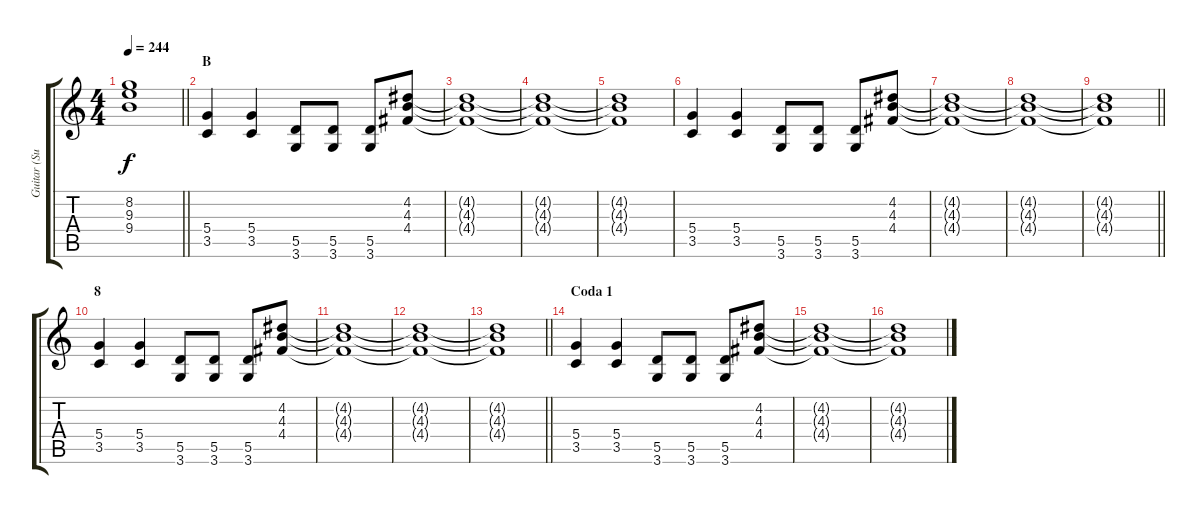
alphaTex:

\track ("Guitar (Sugizo)" "Guitar (Su") {instrument distortionguitar}
\staff {score tabs}
\tuning (E4 B3 G3 D3 A2 E2) {hide}
\ts (4 4)
\tempo 244
\clef g2
\barLineRight lightlight
\ks c
(8.2 9.3 9.4).1{dy f} |
\section ("" "B")
(5.4 3.5).4{instrument distortionguitar} (5.4 3.5).4 (5.5 3.6).8 (5.5 3.6).8 (5.5 3.6).8 (4.2 4.3 4.4).8 |
(4.2{t} 4.3{t} 4.4{t}).1 |
(4.2{t} 4.3{t} 4.4{t}).1 |
(4.2{t} 4.3{t} 4.4{t}).1 |
(5.4 3.5).4{instrument distortionguitar} (5.4 3.5).4 (5.5 3.6).8 (5.5 3.6).8 (5.5 3.6).8 (4.2 4.3 4.4).8 |
(4.2{t} 4.3{t} 4.4{t}).1 |
(4.2{t} 4.3{t} 4.4{t}).1 |
\barLineRight lightlight
(4.2{t} 4.3{t} 4.4{t}).1 |
\section ("" "8")
(5.4 3.5).4{instrument distortionguitar} (5.4 3.5).4 (5.5 3.6).8 (5.5 3.6).8 (5.5 3.6).8 (4.2 4.3 4.4).8 |
(4.2{t} 4.3{t} 4.4{t}).1 |
(4.2{t} 4.3{t} 4.4{t}).1 |
\barLineRight lightlight
(4.2{t} 4.3{t} 4.4{t}).1 |
\section ("" "Coda 1")
(5.4 3.5).4{instrument distortionguitar} (5.4 3.5).4 (5.5 3.6).8 (5.5 3.6).8 (5.5 3.6).8 (4.2 4.3 4.4).8 |
(4.2{t} 4.3{t} 4.4{t}).1 |
(4.2{t} 4.3{t} 4.4{t}).1
